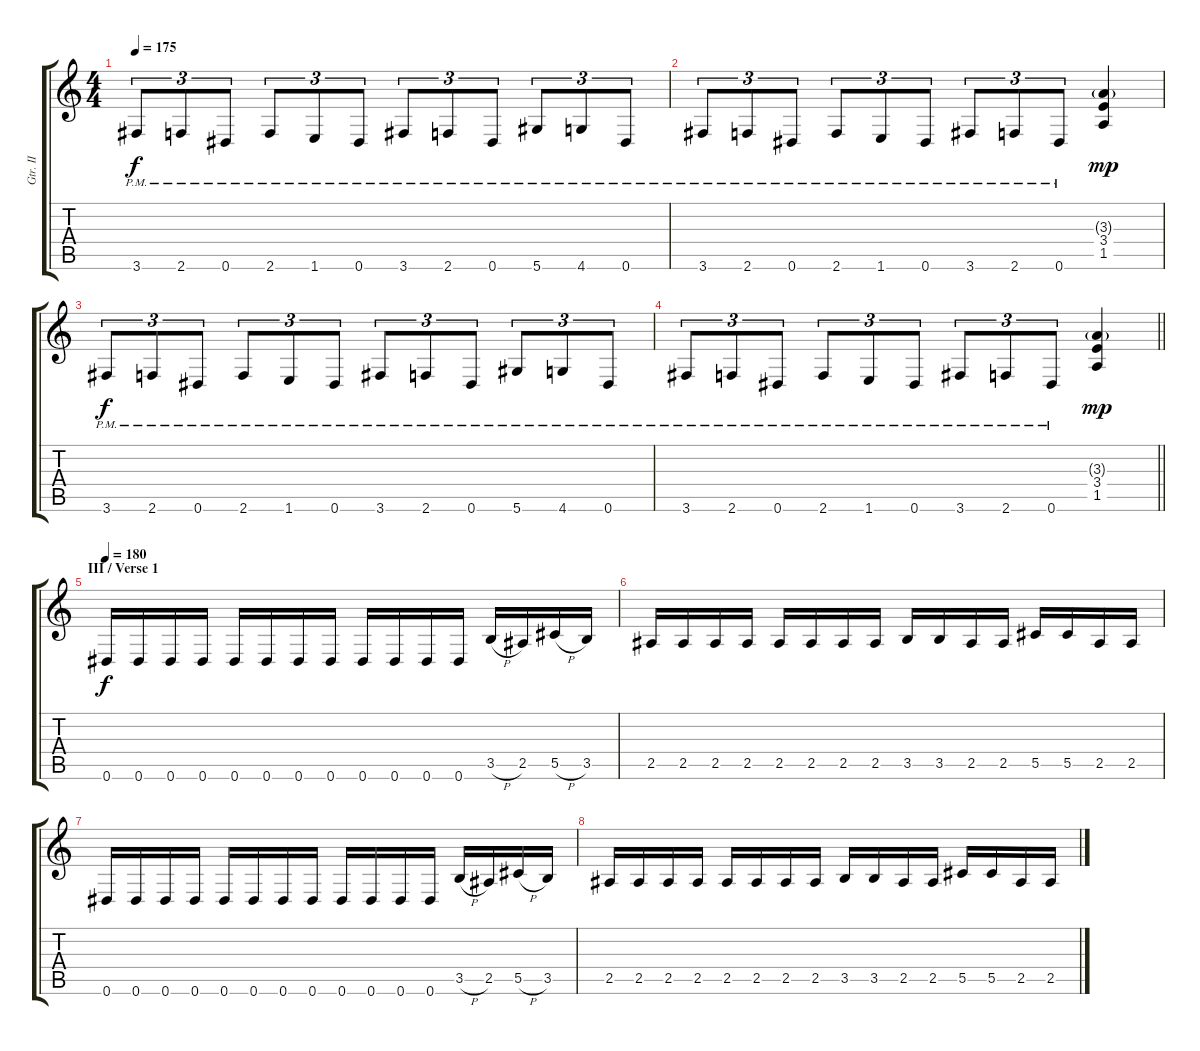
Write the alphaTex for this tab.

\track ("Gtr. II" "Gtr. II") {instrument distortionguitar}
\staff {score tabs}
\tuning (Eb4 Bb3 Gb3 Db3 Ab2 Eb2) {hide}
\ts (4 4)
\tempo 175
\clef g2
\ks c
3.6{pm}.8{tu (3 2) dy f} 2.6{pm}.8{tu (3 2)} 0.6{pm}.8{tu (3 2)} 2.6{pm}.8{tu (3 2)} 1.6{pm}.8{tu (3 2)} 0.6{pm}.8{tu (3 2)} 3.6{pm}.8{tu (3 2)} 2.6{pm}.8{tu (3 2)} 0.6{pm}.8{tu (3 2)} 5.6{pm}.8{tu (3 2)} 4.6{pm}.8{tu (3 2)} 0.6{pm}.8{tu (3 2)} |
3.6{pm}.8{tu (3 2)} 2.6{pm}.8{tu (3 2)} 0.6{pm}.8{tu (3 2)} 2.6{pm}.8{tu (3 2)} 1.6{pm}.8{tu (3 2)} 0.6{pm}.8{tu (3 2)} 3.6{pm}.8{tu (3 2)} 2.6{pm}.8{tu (3 2)} 0.6{pm}.8{tu (3 2)} (3.3{g} 3.4 1.5).4{dy mp} |
3.6{pm}.8{tu (3 2) dy f} 2.6{pm}.8{tu (3 2)} 0.6{pm}.8{tu (3 2)} 2.6{pm}.8{tu (3 2)} 1.6{pm}.8{tu (3 2)} 0.6{pm}.8{tu (3 2)} 3.6{pm}.8{tu (3 2)} 2.6{pm}.8{tu (3 2)} 0.6{pm}.8{tu (3 2)} 5.6{pm}.8{tu (3 2)} 4.6{pm}.8{tu (3 2)} 0.6{pm}.8{tu (3 2)} |
\barLineRight lightlight
3.6{pm}.8{tu (3 2)} 2.6{pm}.8{tu (3 2)} 0.6{pm}.8{tu (3 2)} 2.6{pm}.8{tu (3 2)} 1.6{pm}.8{tu (3 2)} 0.6{pm}.8{tu (3 2)} 3.6{pm}.8{tu (3 2)} 2.6{pm}.8{tu (3 2)} 0.6{pm}.8{tu (3 2)} (3.3{g} 3.4 1.5).4{dy mp} |
\section ("" "III / Verse 1")
\tempo 180
0.6.16{dy f} 0.6.16 0.6.16 0.6.16 0.6.16 0.6.16 0.6.16 0.6.16 0.6.16 0.6.16 0.6.16 0.6.16 3.5{h}.16 2.5.16 5.5{h}.16 3.5.16 |
2.5.16 2.5.16 2.5.16 2.5.16 2.5.16 2.5.16 2.5.16 2.5.16 3.5.16 3.5.16 2.5.16 2.5.16 5.5.16 5.5.16 2.5.16 2.5.16 |
0.6.16 0.6.16 0.6.16 0.6.16 0.6.16 0.6.16 0.6.16 0.6.16 0.6.16 0.6.16 0.6.16 0.6.16 3.5{h}.16 2.5.16 5.5{h}.16 3.5.16 |
2.5.16 2.5.16 2.5.16 2.5.16 2.5.16 2.5.16 2.5.16 2.5.16 3.5.16 3.5.16 2.5.16 2.5.16 5.5.16 5.5.16 2.5.16 2.5.16
